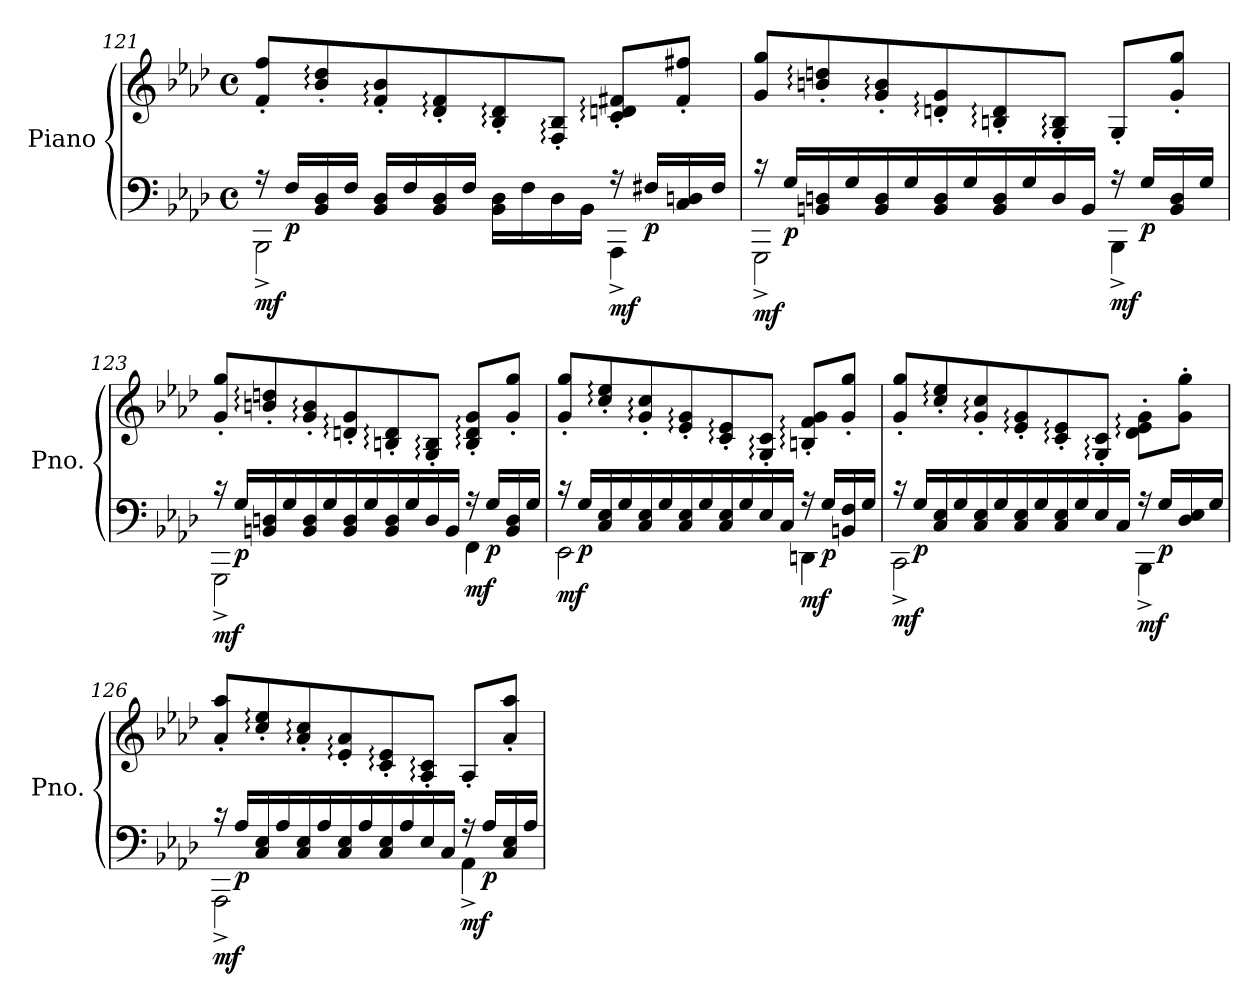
**kern	**kern	**dynam
*part1	*part1	*part1
*staff2	*staff1	*staff1/2
*I"Piano	*	*
*I'Pno.	*	*
*clefF4	*clefG2	*
*k[b-e-a-d-]	*k[b-e-a-d-]	*
*M4/4	*M4/4	*
*met(c)	*met(c)	*
=121	=121	=121
*^	*	*
!	!	!	!LO:DY:b=2
16r	2BBB-^\	8f/' 8ff/'L	mf
!	!	!	!LO:DY:b=2
16F/LL	.	.	p
16BB-/ 16D-/	.	8b-/:' 8dd-/:'	.
16F/JJ	.	.	.
16BB-/ 16D-/LL	.	8f/:' 8b-/:'	.
16F/	.	.	.
16BB-/ 16D-/	.	8d-/:' 8f/:'	.
16F/JJ	.	.	.
16BB-\ 16D-\LL	4rEEyy	8B-/:' 8d-/:'	.
16F\	.	.	.
16D-\	.	8F/:' 8B-/:'J	.
16BB-\JJ	.	.	.
!	!	!	!LO:DY:b=2
16r	4AAA-^\	8c/:' 8dn/:' 8f#X/:'L	mf
!	!	!	!LO:DY:b=2
16F#X/LL	.	.	p
16C/ 16Dn/	.	8f#/' 8ff#X/'J	.
16F#/JJ	.	.	.
!!LO:PB:g=z
=122	=122	=122	=122
!	!	!	!LO:DY:b=2
16r	2GGG^\	8g/ 8gg/L	mf
!	!	!	!LO:DY:b=2
16G/LL	.	.	p
16BBn/ 16Dn/	.	8bn/:' 8ddn/:'	.
16G/	.	.	.
16BB/ 16D/	.	8g/:' 8b/:'	.
16G/	.	.	.
16BB/ 16D/	.	8dn/:' 8g/:'	.
16G/	.	.	.
16BB/ 16D/	4rGGyy	8Bn/:' 8d/:'	.
16G/	.	.	.
16D/	.	8G/:' 8B/:'J	.
16BB/JJ	.	.	.
!	!	!	!LO:DY:b=2
16r	4BBB-^\	8G'/L	mf
!	!	!	!LO:DY:b=2
16G/LL	.	.	p
16BB/ 16D/	.	8g/' 8gg/'J	.
16G/JJ	.	.	.
=123	=123	=123	=123
!	!	!	!LO:DY:b=2
16r	2GGG^\	8g/' 8gg/'L	mf
!	!	!	!LO:DY:b=2
16G/LL	.	.	p
16BBn/ 16Dn/	.	8bn/:' 8ddn/:'	.
16G/	.	.	.
16BB/ 16D/	.	8g/:' 8b/:'	.
16G/	.	.	.
16BB/ 16D/	.	8dn/:' 8g/:'	.
16G/	.	.	.
16BB/ 16D/	4rGGyy	8Bn/:' 8d/:'	.
16G/	.	.	.
16D/	.	8G/:' 8B/:'J	.
16BB/JJ	.	.	.
!	!	!	!LO:DY:b=2
16r	4FF\	8B/:' 8d/:' 8g/:'L	mf
!	!	!	!LO:DY:b=2
16G/LL	.	.	p
16BB/ 16D/	.	8g/' 8gg/'J	.
16G/JJ	.	.	.
=124	=124	=124	=124
!	!	!	!LO:DY:b=2
16r	2EE-\	8g/' 8gg/'L	mf
!	!	!	!LO:DY:b=2
16G/LL	.	.	p
16C/ 16E-/	.	8cc/:' 8ee-/:'	.
16G/	.	.	.
16C/ 16E-/	.	8g/:' 8cc/:'	.
16G/	.	.	.
16C/ 16E-/	.	8e-/:' 8g/:'	.
16G/	.	.	.
16C/ 16E-/	4rBByy	8c/:' 8e-/:'	.
16G/	.	.	.
16E-/	.	8G/:' 8c/:'J	.
16C/JJ	.	.	.
!	!	!	!LO:DY:b=2
16r	4DDn\	8Bn/:' 8f/:' 8g/:'L	mf
!	!	!	!LO:DY:b=2
16G/LL	.	.	p
16BBn/ 16F/	.	8g/' 8gg/'J	.
16G/JJ	.	.	.
!!LO:LB:g=z
=125	=125	=125	=125
!	!	!	!LO:DY:b=2
16r	2CC^\	8g/' 8gg/'L	mf
!	!	!	!LO:DY:b=2
16G/LL	.	.	p
16C/ 16E-/	.	8cc/:' 8ee-/:'	.
16G/	.	.	.
16C/ 16E-/	.	8g/:' 8cc/:'	.
16G/	.	.	.
16C/ 16E-/	.	8e-/:' 8g/:'	.
16G/	.	.	.
16C/ 16E-/	4rBByy	8c/:' 8e-/:'	.
16G/	.	.	.
16E-/	.	8G/:' 8c/:'J	.
16C/JJ	.	.	.
!	!	!	!LO:DY:b=2
16r	4BBB-^\	8d-\:' 8e-\:' 8g\:'L	mf
!	!	!	!LO:DY:b=2
16G/LL	.	.	p
16D-/ 16E-/	.	8g\' 8gg\'J	.
16G/JJ	.	.	.
=126	=126	=126	=126
!	!	!	!LO:DY:b=2
16r	2AAA-^\	8a-/' 8aa-/'L	mf
!	!	!	!LO:DY:b=2
16A-/LL	.	.	p
16C/ 16E-/	.	8cc/:' 8ee-/:'	.
16A-/	.	.	.
16C/ 16E-/	.	8a-/:' 8cc/:'	.
16A-/	.	.	.
16C/ 16E-/	.	8e-/:' 8a-/:'	.
16A-/	.	.	.
16C/ 16E-/	4rBByy	8c/:' 8e-/:'	.
16A-/	.	.	.
16E-/	.	8A-/:' 8c/:'J	.
16C/JJ	.	.	.
!	!	!	!LO:DY:b=2
16r	4AA-^\	8A-'/L	mf
!	!	!	!LO:DY:b=2
16A-/LL	.	.	p
16C/ 16E-/	.	8a-/' 8aa-/'J	.
16A-/JJ	.	.	.
*v	*v	*	*
=	=	=
*-	*-	*-
